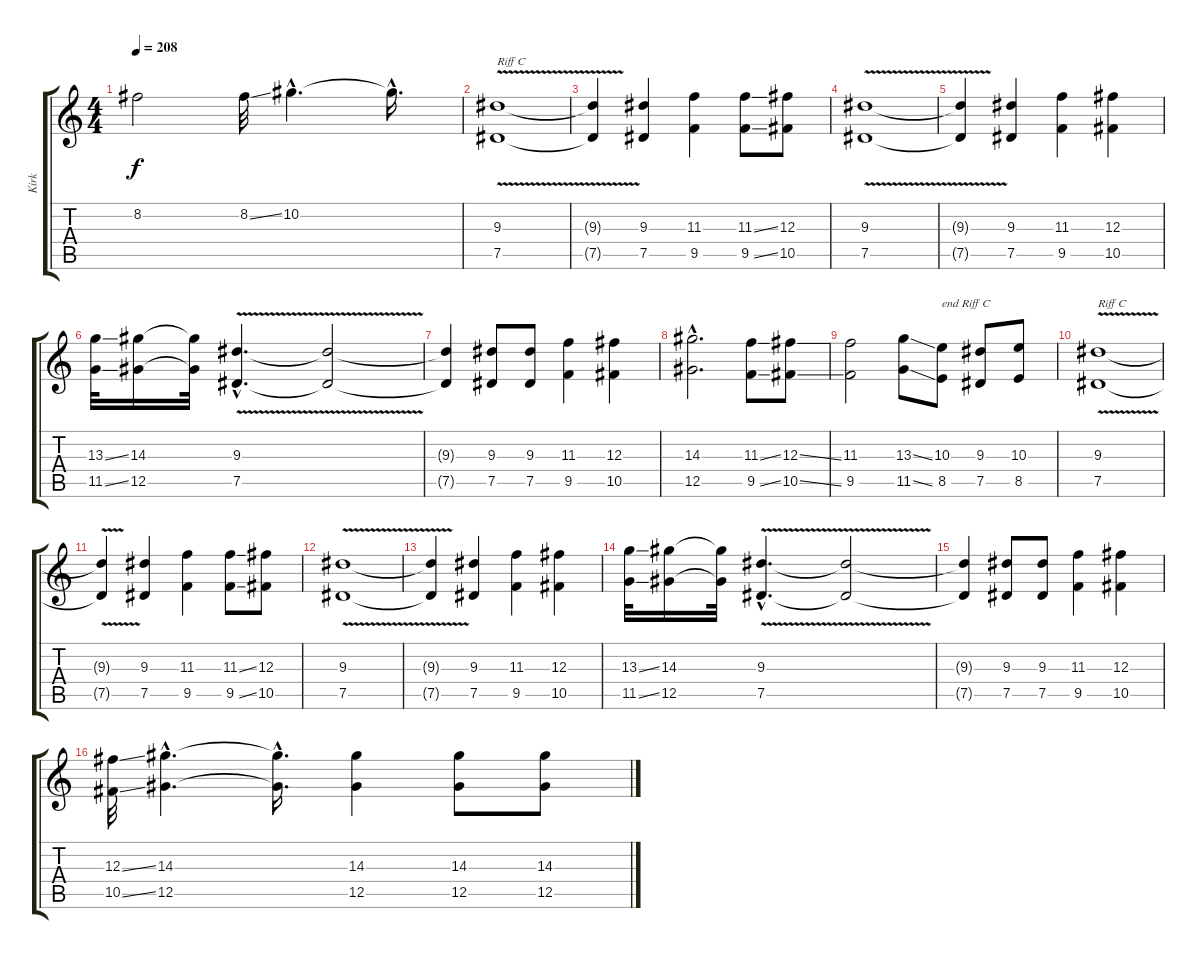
\track ("Kirk" "Kirk") {instrument distortionguitar}
\staff {score tabs}
\tuning (Eb4 Bb3 Gb3 Db3 Ab2 Eb2) {hide}
\ts (4 4)
\tempo 208
\clef g2
\ks c
8.2.2{dy f} 8.2{ss}.32 10.2{hac}.4{d} 10.2{hac t}.16{d} |
(9.3{v} 7.5).1{txt "Riff C"} |
(9.3{t} 7.5{t}).4 (9.3 7.5).4 (11.3 9.5).4 (11.3{ss} 9.5{ss}).8 (12.3 10.5).8 |
(9.3{v} 7.5).1 |
(9.3{t} 7.5{t}).4 (9.3 7.5).4 (11.3 9.5).4 (12.3 10.5).4 |
(13.3{ss} 11.5{ss}).32 (14.3 12.5).16 (14.3{t} 12.5{t}).32 (9.3{v hac} 7.5{hac}).4{d} (9.3{t} 7.5{t}).2 |
(9.3{t} 7.5{t}).4 (9.3 7.5).8 (9.3 7.5).8 (11.3 9.5).4 (12.3 10.5).4 |
(14.3{hac} 12.5{hac}).2{d} (11.3{ss} 9.5{ss}).8 (12.3{ss} 10.5{ss}).8 |
(11.3 9.5).2 (13.3{ss} 11.5{ss}).8 (10.3 8.5).8{txt "end Riff C"} (9.3 7.5).8 (10.3 8.5).8 |
(9.3{v} 7.5).1{txt "Riff C"} |
(9.3{t} 7.5{t}).4 (9.3 7.5).4 (11.3 9.5).4 (11.3{ss} 9.5{ss}).8 (12.3 10.5).8 |
(9.3{v} 7.5).1 |
(9.3{t} 7.5{t}).4 (9.3 7.5).4 (11.3 9.5).4 (12.3 10.5).4 |
(13.3{ss} 11.5{ss}).32 (14.3 12.5).16 (14.3{t} 12.5{t}).32 (9.3{v hac} 7.5{hac}).4{d} (9.3{t} 7.5{t}).2 |
(9.3{t} 7.5{t}).4 (9.3 7.5).8 (9.3 7.5).8 (11.3 9.5).4 (12.3 10.5).4 |
(12.3{ss} 10.5{ss}).32 (14.3{hac} 12.5{hac}).4{d} (14.3{hac t} 12.5{hac t}).16{d} (14.3 12.5).4 (14.3 12.5).8 (14.3 12.5).8
